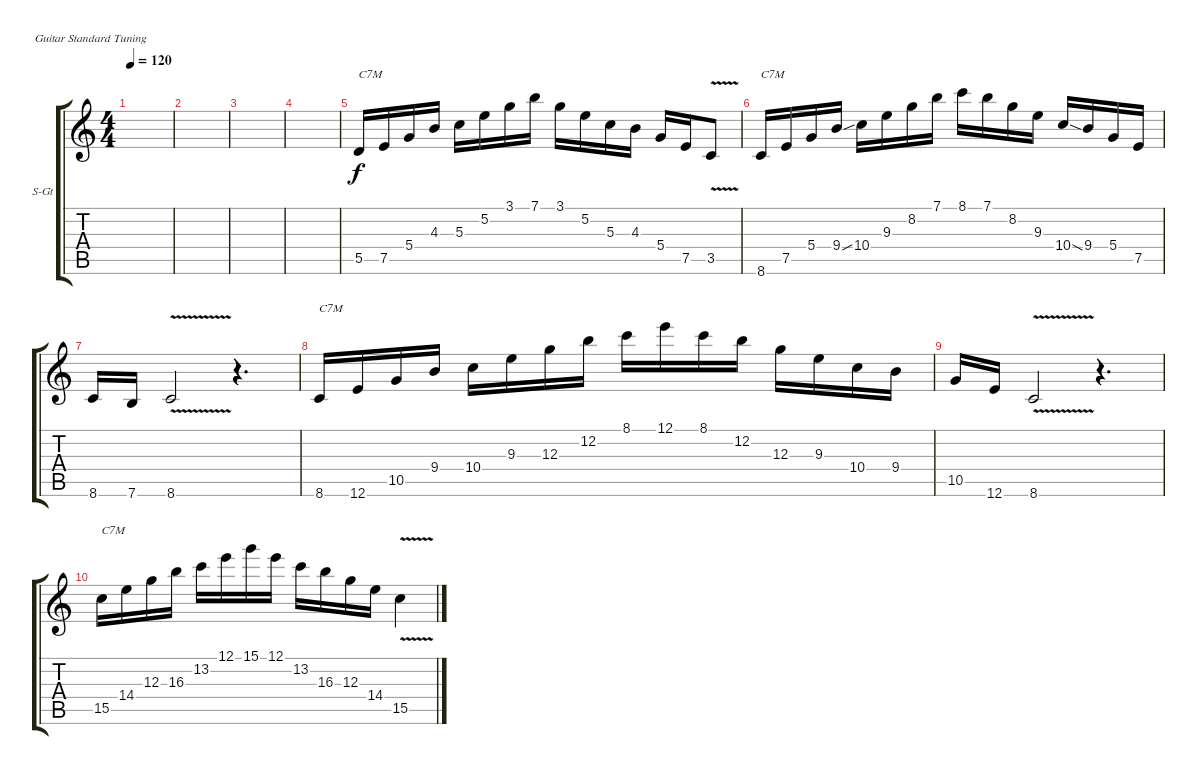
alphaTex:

\defaultSystemsLayout 4
\bracketExtendMode groupsimilarinstruments
\firstSystemTrackNameOrientation horizontal
\otherSystemsTrackNameOrientation horizontal
\track ("Steel Guitar" "S-Gt") {instrument acousticguitarsteel}
\staff {score tabs}
\tuning (E4 B3 G3 D3 A2 E2)
\ts (4 4)
\tempo 120
\clef g2
\ks c
|
|
|
|
5.5.16{txt "C7M"} 7.5.16 5.4.16 4.3.16 5.3.16 5.2.16 3.1.16 7.1.16 3.1.16 5.2.16 5.3.16 4.3.16 5.4.16 7.5.16 3.5{v}.8 |
8.6.16{txt "C7M"} 7.5.16 5.4.16 9.4{ss}.16 10.4.16 9.3.16 8.2.16 7.1.16 8.1.16 7.1.16 8.2.16 9.3.16 10.4{ss}.16 9.4.16 5.4.16 7.5.16 |
8.6.16 7.6.16 8.6{v}.2 r.4{d} |
8.6.16{txt "C7M"} 12.6.16 10.5.16 9.4.16 10.4.16 9.3.16 12.3.16 12.2.16 8.1.16 12.1.16 8.1.16 12.2.16 12.3.16 9.3.16 10.4.16 9.4.16 |
10.5.16 12.6.16 8.6{v}.2 r.4{d} |
15.5.16{txt "C7M"} 14.4.16 12.3.16 16.3.16 13.2.16 12.1.16 15.1.16 12.1.16 13.2.16 16.3.16 12.3.16 14.4.16 15.5{v}.4
